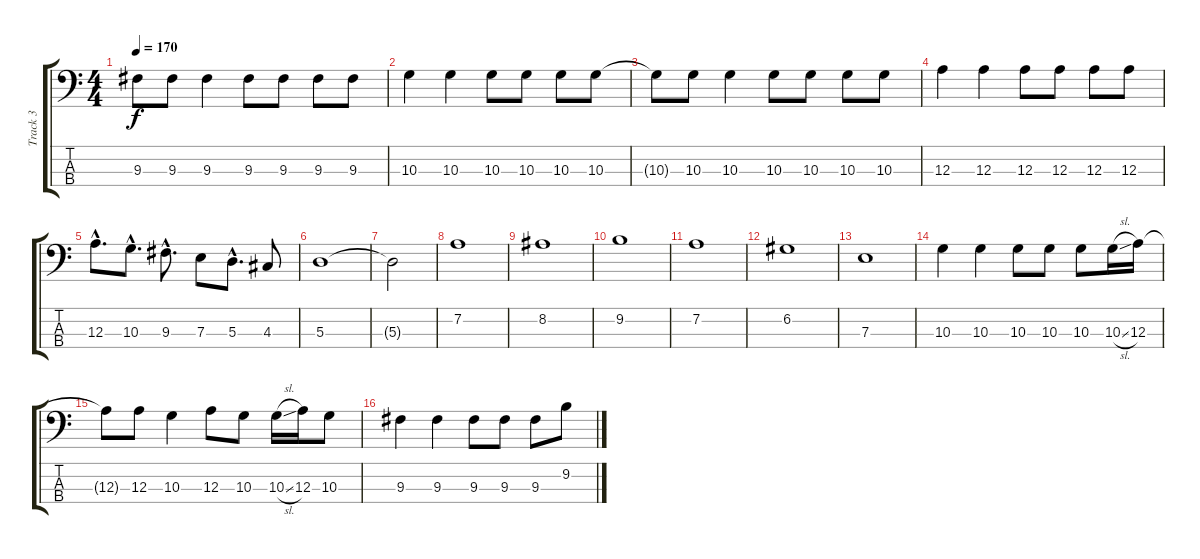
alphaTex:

\track ("Track 3" "Track 3") {instrument electricbasspick}
\staff {score tabs}
\tuning (G2 D2 A1 E1) {hide}
\ts (4 4)
\tempo 170
\clef f4
\ks c
9.3{t}.8{dy f} 9.3.8 9.3.4 9.3.8 9.3.8 9.3.8 9.3.8 |
10.3.4 10.3.4 10.3.8 10.3.8 10.3.8 10.3.8 |
10.3{t}.8 10.3.8 10.3.4 10.3.8 10.3.8 10.3.8 10.3.8 |
12.3.4 12.3.4 12.3.8 12.3.8 12.3.8 12.3.8 |
12.3{hac}.8{d} 10.3{hac}.8{d} 9.3{hac}.8{d} 7.3.8 5.3{hac}.8{d} 4.3.8 |
5.3.1 |
5.3{t}.2 |
7.2.1 |
8.2.1 |
9.2.1 |
7.2.1 |
6.2.1 |
7.3.1 |
10.3.4 10.3.4 10.3.8 10.3.8 10.3.8 10.3{sl}.16 12.3.16 |
12.3{t}.8 12.3.8 10.3.4 12.3.8 10.3.8 10.3{sl}.16 12.3.16 10.3.8 |
9.3.4 9.3.4 9.3.8 9.3.8 9.3.8 9.2.8
